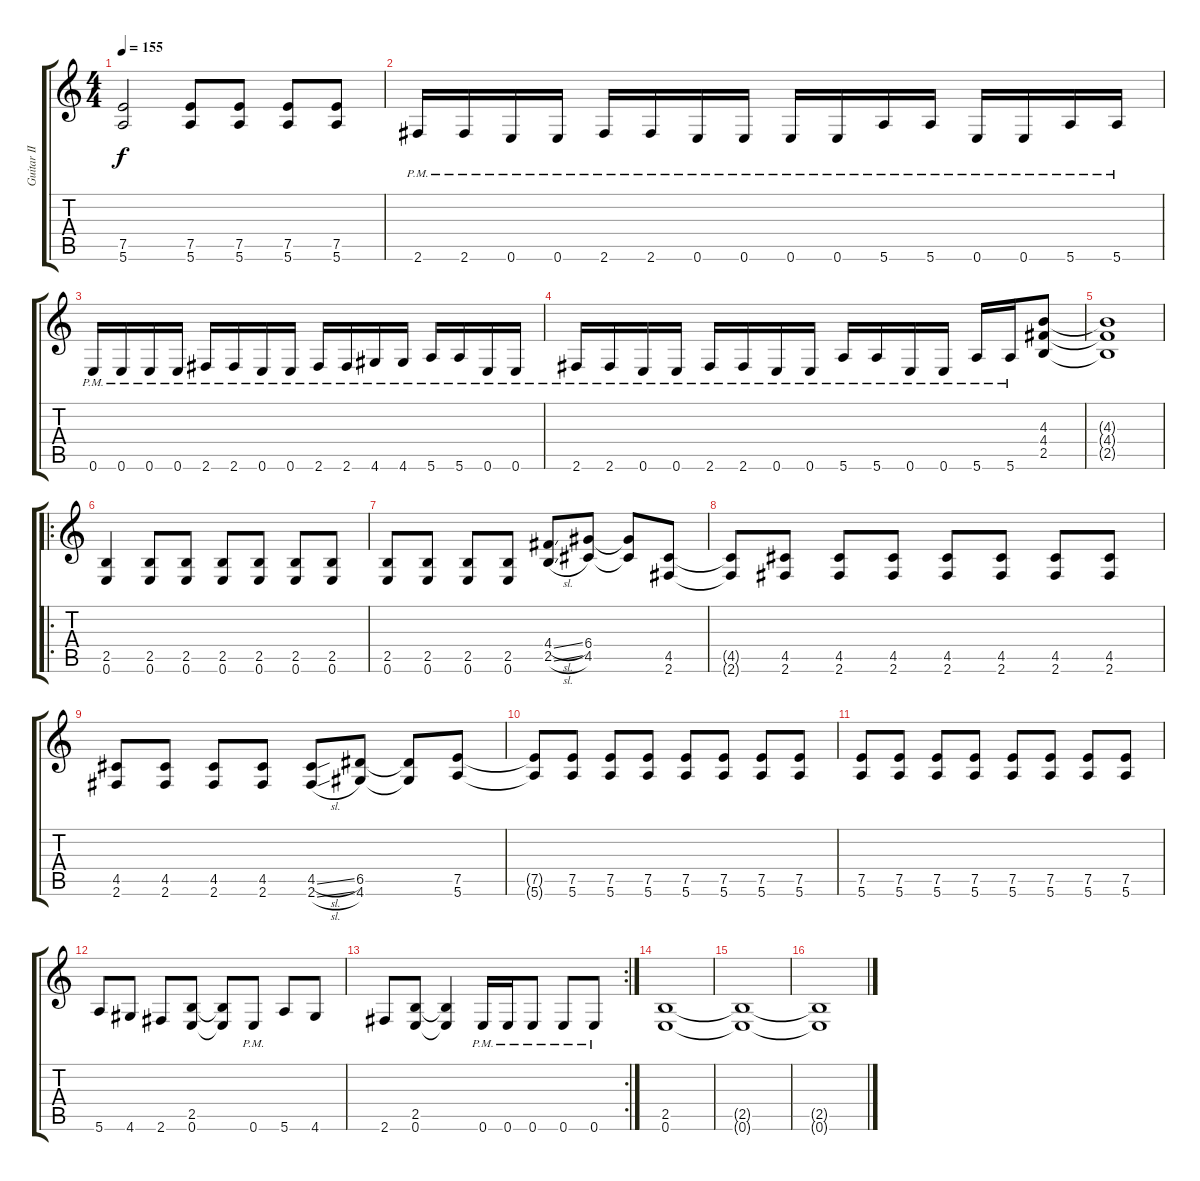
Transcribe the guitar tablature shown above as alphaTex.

\track ("Guitar II" "Guitar II") {instrument overdrivenguitar}
\staff {score tabs}
\tuning (E4 B3 G3 D3 A2 E2) {hide}
\ts (4 4)
\tempo 155
\clef g2
\ks c
(7.5{t} 5.6{t}).2{dy f} (7.5 5.6).8 (7.5 5.6).8 (7.5 5.6).8 (7.5 5.6).8 |
2.6{pm}.16 2.6{pm}.16 0.6{pm}.16 0.6{pm}.16 2.6{pm}.16 2.6{pm}.16 0.6{pm}.16 0.6{pm}.16 0.6{pm}.16 0.6{pm}.16 5.6{pm}.16 5.6{pm}.16 0.6{pm}.16 0.6{pm}.16 5.6{pm}.16 5.6{pm}.16 |
0.6{pm}.16 0.6{pm}.16 0.6{pm}.16 0.6{pm}.16 2.6{pm}.16 2.6{pm}.16 0.6{pm}.16 0.6{pm}.16 2.6{pm}.16 2.6{pm}.16 4.6{pm}.16 4.6{pm}.16 5.6{pm}.16 5.6{pm}.16 0.6{pm}.16 0.6{pm}.16 |
2.6{pm}.16 2.6{pm}.16 0.6{pm}.16 0.6{pm}.16 2.6{pm}.16 2.6{pm}.16 0.6{pm}.16 0.6{pm}.16 5.6{pm}.16 5.6{pm}.16 0.6{pm}.16 0.6{pm}.16 5.6{pm}.16 5.6{pm}.16 (4.3 4.4 2.5).8 |
(4.3{t} 4.4{t} 2.5{t}).1 |
\ro
(2.5 0.6).4 (2.5 0.6).8 (2.5 0.6).8 (2.5 0.6).8 (2.5 0.6).8 (2.5 0.6).8 (2.5 0.6).8 |
(2.5 0.6).8 (2.5 0.6).8 (2.5 0.6).8 (2.5 0.6).8 (4.4{sl} 2.5{sl}).8 (6.4 4.5).8 (6.4{t} 4.5{t}).8 (4.5 2.6).8 |
(4.5{t} 2.6{t}).8 (4.5 2.6).8 (4.5 2.6).8 (4.5 2.6).8 (4.5 2.6).8 (4.5 2.6).8 (4.5 2.6).8 (4.5 2.6).8 |
(4.5 2.6).8 (4.5 2.6).8 (4.5 2.6).8 (4.5 2.6).8 (4.5{sl} 2.6{sl}).8 (6.5 4.6).8 (6.5{t} 4.6{t}).8 (7.5 5.6).8 |
(7.5{t} 5.6{t}).8 (7.5 5.6).8 (7.5 5.6).8 (7.5 5.6).8 (7.5 5.6).8 (7.5 5.6).8 (7.5 5.6).8 (7.5 5.6).8 |
(7.5 5.6).8 (7.5 5.6).8 (7.5 5.6).8 (7.5 5.6).8 (7.5 5.6).8 (7.5 5.6).8 (7.5 5.6).8 (7.5 5.6).8 |
5.6.8 4.6.8 2.6.8 (2.5 0.6).8 (2.5{t} 0.6{t}).8 0.6{pm}.8 5.6.8 4.6.8 |
\rc 2
2.6.8 (2.5 0.6).8 (2.5{t} 0.6{t}).4 0.6{pm}.16 0.6{pm}.16 0.6{pm}.8 0.6{pm}.8 0.6{pm}.8 |
(2.5 0.6).1 |
(2.5{t} 0.6{t}).1 |
(2.5{t} 0.6{t}).1
